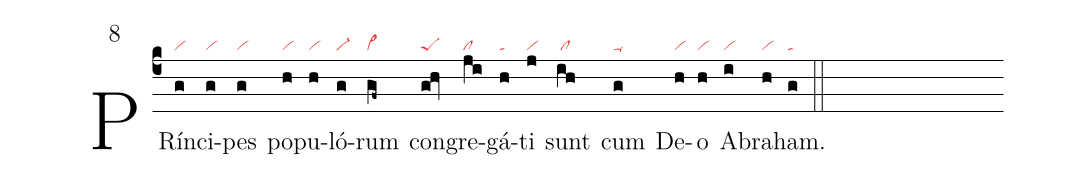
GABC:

mode:8;
nabc-lines:1;
%%
(c4)
PRín(g|vi)ci(g|vi)pes(g|vi) po(h|vi)pu(h|vi)ló(g|vi-)rum(gf~|cl~) con(gqh|peS)gre(ji|cl)gá(h|ta)ti(j|vi) sunt(ih|/cl) cum(g|ta-) De(h|vi)o(h|vi) A(i|vi)bra(h|vi)ham.(g|ta) (::)
